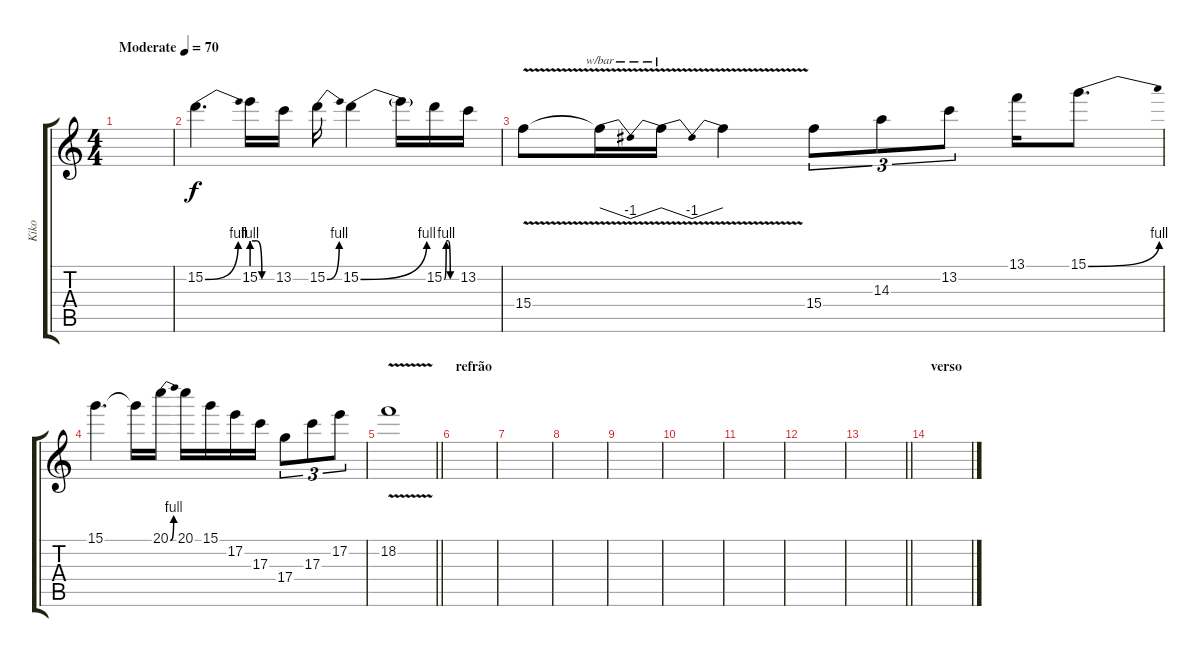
\track ("Kiko" "Kiko") {instrument distortionguitar}
\staff {score tabs}
\tuning (E4 B3 G3 D3 A2 E2) {hide}
\ts (4 4)
\tempo (70 "Moderate")
\clef g2
\ks c
|
15.2{be (bend 0 0 60 4)}.4{d} 15.2{be (custom 0 4 15 4 30 0 60 0)}.16 13.2.16 15.2{be (bend 0 0 60 4)}.16 15.2{be (bend 0 0 60 4)}.4 15.2{t}.16 15.2{be (custom 0 0 10 4 20 4 30 0 60 0)}.16 13.2.16 |
15.4{v}.8 15.4{v t}.16{tbe (dip default 0 0 30 -4 60 0)} 15.4{v t}.16{tbe (dip default 0 0 30 -4 60 0)} 15.4{t}.4 15.4.8{tu (3 2)} 14.3.8{tu (3 2)} 13.2.8{tu (3 2)} 13.1.16 15.1{be (bend 0 0 60 4)}.8{d} |
15.1.4{d} 15.1{t}.16 20.1{be (bend 0 0 60 4)}.16 20.1.16 15.1.16 17.2.16 17.3.16 17.4.8{tu (3 2)} 17.3.8{tu (3 2)} 17.2.8{tu (3 2)} |
\barLineRight lightlight
18.2{v}.1 |
\section ("" "refrão")
|
|
|
|
|
|
|
\barLineRight lightlight
|
\section ("" "verso")
